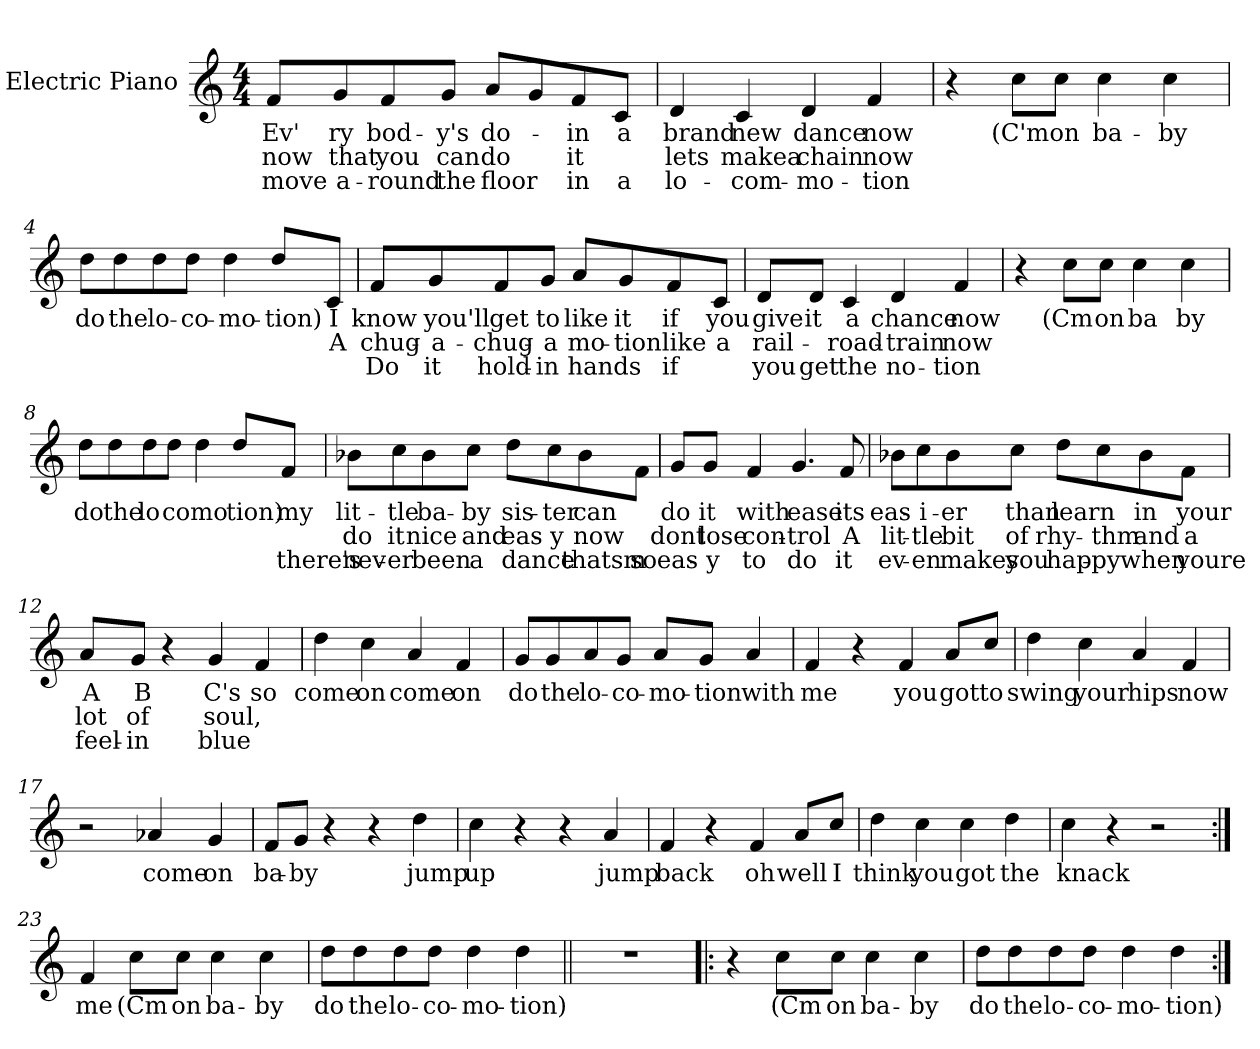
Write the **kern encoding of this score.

**kern	**text	**text	**text
*part1	*part1	*part1	*part1
*staff1	*staff1	*staff1	*staff1
*I"Electric Piano	*	*	*
*I'E.Pno	*	*	*
*clefG2	*	*	*
*k[]	*	*	*
*C:	*	*	*
*M4/4	*	*	*
=1	=1	=1	=1
8f/L	Ev'	now	move
8g/	ry	that	a-
8f/	bod-	you	-round
8g/J	-y's	can	the
8a/L	do-	do	floor
8g/	.	.	.
8f/	-in	it	in
8c/J	a	.	a
=2	=2	=2	=2
4d/	brand	lets	lo-
4c/	new	makea	com-
4d/	dance	chain	-mo-
4f/	now	now	-tion
=3	=3	=3	=3
4r	.	.	.
8cc\L	(C'm	.	.
8cc\J	on	.	.
4cc\	ba-	.	.
4cc\	-by	.	.
!!LO:LB:g=z
=4	=4	=4	=4
8dd\L	do	.	.
8dd\	the	.	.
8dd\	lo-	.	.
8dd\J	co-	.	.
4dd\	-mo-	.	.
8dd/L	tion)	.	.
8c/J	I	A	.
=5	=5	=5	=5
8f/L	know	chug-	Do
8g/	you'll	-a-	it
8f/	get	-chug-	hold-
8g/J	to	-a	-in
8a/L	like	mo-	hands
8g/	it	-tion	.
8f/	if	like	if
8c/J	you	a	.
=6	=6	=6	=6
8d/L	give	rail-	you
8d/J	it	.	get
4c/	a	-road-	the
4d/	chance	train	no-
4f/	now	now	-tion
!!LO:LB:g=z
=7	=7	=7	=7
4r	.	.	.
8cc\L	(Cm	.	.
8cc\J	on	.	.
4cc\	ba	.	.
4cc\	by	.	.
=8	=8	=8	=8
8dd\L	do	.	.
8dd\	the	.	.
8dd\	lo	.	.
8dd\J	co	.	.
4dd\	mo	.	.
8dd/L	tion)	.	.
8f/J	my	.	there's
=9	=9	=9	=9
8b-X\L	lit-	do	nev-
8cc\	-tle	it	-er
8b-\	ba-	nice	been
8cc\J	-by	and	a
8dd\L	sis-	eas-	dance
8cc\	-ter	-y	.
8b-\	can	now	thatsm
8f\J	.	.	so
!!LO:LB:g=z
=10	=10	=10	=10
8g/L	do	dont	eas-
8g/J	it	lose	-y
4f/	with	con-	to
4.g/	ease	-trol	do
8f/	its	A	it
=11	=11	=11	=11
8b-X\L	eas-	lit-	ev-
8cc\	-i-	-tle	-en
8b-\	-er	bit	makes
8cc\J	than	of	you
8dd\L	learn	rhy-	hap-
8cc\	.	-thm	-py
8b-\	in	and	when
8f\J	your	a	youre
=12	=12	=12	=12
8a/L	A	lot	feel-
8g/J	B	of	-in
4r	.	.	.
4g/	C's	soul,	blue
4f/	so	.	.
!!LO:LB:g=z
=13	=13	=13	=13
4dd\	come	.	.
4cc\	on	.	.
4a/	come	.	.
4f/	on	.	.
=14	=14	=14	=14
8g/L	do	.	.
8g/	the	.	.
8a/	lo-	.	.
8g/J	co-	.	.
8a/L	-mo-	.	.
8g/J	-tion	.	.
4a/	with	.	.
=15	=15	=15	=15
4f/	me	.	.
4r	.	.	.
4f/	you	.	.
8a/L	got	.	.
8cc/J	to	.	.
=16	=16	=16	=16
4dd\	swing	.	.
4cc\	your	.	.
4a/	hips	.	.
4f/	now	.	.
!!LO:LB:g=z
=17	=17	=17	=17
2r	.	.	.
4a-X/	come	.	.
4g/	on	.	.
=18	=18	=18	=18
8f/L	ba-	.	.
8g/J	-by	.	.
4r	.	.	.
4r	.	.	.
4dd\	jump	.	.
=19	=19	=19	=19
4cc\	up	.	.
4r	.	.	.
4r	.	.	.
4a/	jump	.	.
=20	=20	=20	=20
4f/	back	.	.
4r	.	.	.
4f/	oh	.	.
8a/L	well	.	.
8cc/J	I	.	.
=21	=21	=21	=21
4dd\	think	.	.
4cc\	you	.	.
4cc\	got	.	.
4dd\	the	.	.
=22	=22	=22	=22
4cc\	knack	.	.
4r	.	.	.
2r	.	.	.
!!LO:LB:g=z
=23:|!	=23:|!	=23:|!	=23:|!
4f/	me	.	.
8cc\L	(Cm	.	.
8cc\J	on	.	.
4cc\	ba-	.	.
4cc\	-by	.	.
=24	=24	=24	=24
8dd\L	do	.	.
8dd\	the	.	.
8dd\	lo-	.	.
8dd\J	co-	.	.
4dd\	-mo-	.	.
4dd\	-tion)	.	.
=25||	=25||	=25||	=25||
1r	.	.	.
=26!|:	=26!|:	=26!|:	=26!|:
4r	.	.	.
8cc\L	(Cm	.	.
8cc\J	on	.	.
4cc\	ba-	.	.
4cc\	-by	.	.
=27	=27	=27	=27
8dd\L	do	.	.
8dd\	the	.	.
8dd\	lo-	.	.
8dd\J	-co-	.	.
4dd\	-mo-	.	.
4dd\	-tion)-	.	.
=:|!	=:|!	=:|!	=:|!
*-	*-	*-	*-
